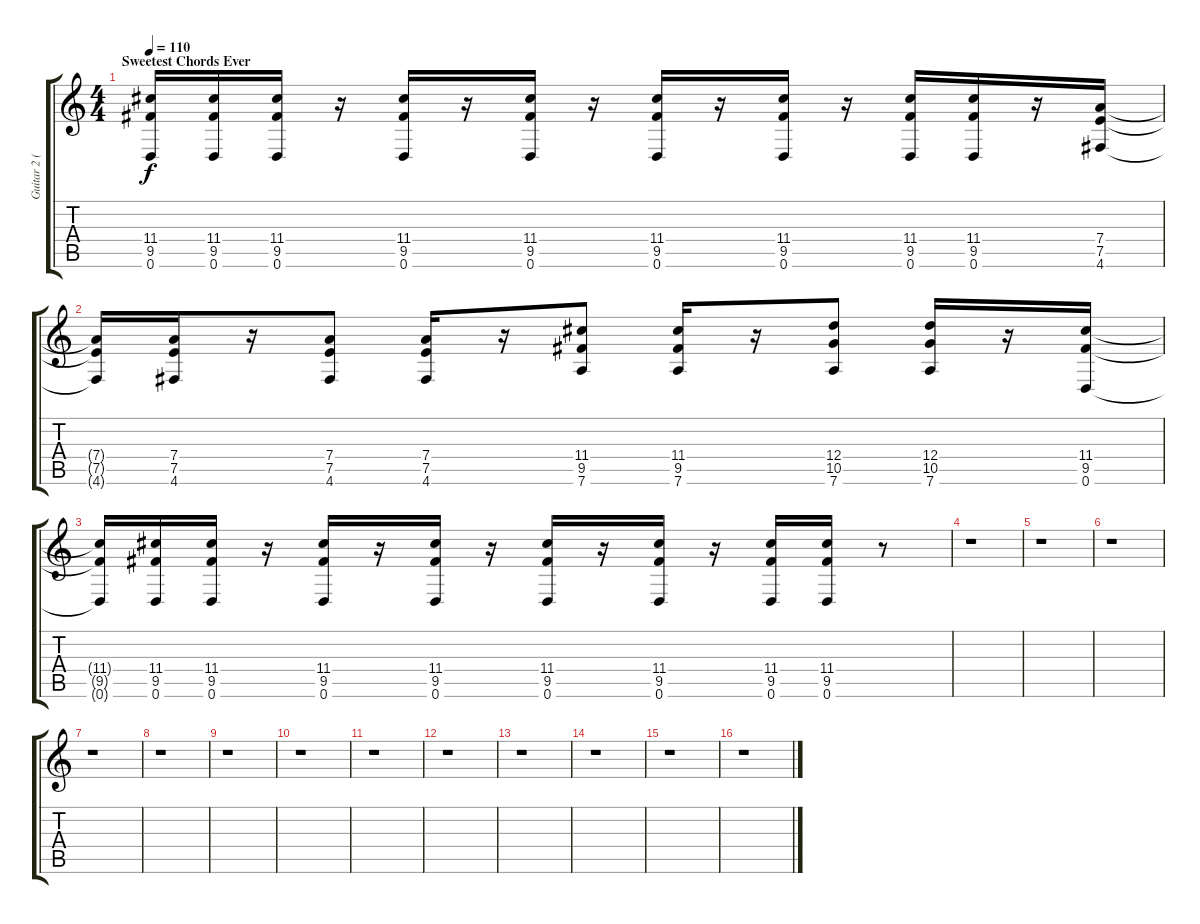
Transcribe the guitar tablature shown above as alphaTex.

\track ("Guitar 2 (Clean)" "Guitar 2 (") {instrument electricguitarclean}
\staff {score tabs}
\tuning (E4 B3 G3 D3 A2 D2) {hide}
\ts (4 4)
\section ("" "Sweetest Chords Ever")
\tempo 110
\clef g2
\ks c
(11.4 9.5 0.6).16{dy f} (11.4 9.5 0.6).16 (11.4 9.5 0.6).16 r.16 (11.4 9.5 0.6).16 r.16 (11.4 9.5 0.6).16 r.16 (11.4 9.5 0.6).16 r.16 (11.4 9.5 0.6).16 r.16 (11.4 9.5 0.6).16 (11.4 9.5 0.6).16 r.16 (7.4 7.5 4.6).16 |
(7.4{t} 7.5{t} 4.6{t}).16 (7.4 7.5 4.6).16 r.16 (7.4 7.5 4.6).8 (7.4 7.5 4.6).16 r.16 (11.4 9.5 7.6).8 (11.4 9.5 7.6).16 r.16 (12.4 10.5 7.6).8 (12.4 10.5 7.6).16 r.16 (11.4 9.5 0.6).16 |
(11.4{t} 9.5{t} 0.6{t}).16 (11.4 9.5 0.6).16 (11.4 9.5 0.6).16 r.16 (11.4 9.5 0.6).16 r.16 (11.4 9.5 0.6).16 r.16 (11.4 9.5 0.6).16 r.16 (11.4 9.5 0.6).16 r.16 (11.4 9.5 0.6).16 (11.4 9.5 0.6).16 r.8 |
r.1 |
r.1 |
r.1 |
r.1 |
r.1 |
r.1 |
r.1 |
r.1 |
r.1 |
r.1 |
r.1 |
r.1 |
r.1
